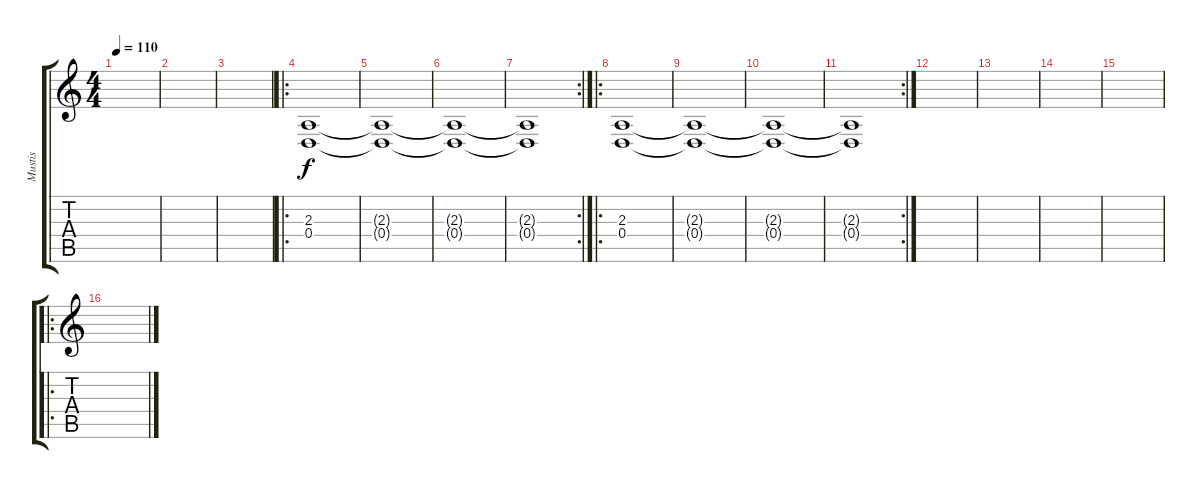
\track ("Mustis" "Mustis") {instrument sopranosax}
\staff {score tabs}
\tuning (E4 B3 G3 D3 A2 E2) {hide}
\ts (4 4)
\tempo 110
\clef g2
\ks c
|
|
|
\ro
(2.3 0.4).1 |
(2.3{t} 0.4{t}).1 |
(2.3{t} 0.4{t}).1 |
\rc 2
(2.3{t} 0.4{t}).1 |
\ro
(2.3 0.4).1 |
(2.3{t} 0.4{t}).1 |
(2.3{t} 0.4{t}).1 |
\rc 2
(2.3{t} 0.4{t}).1 |
|
|
|
|
\ro
